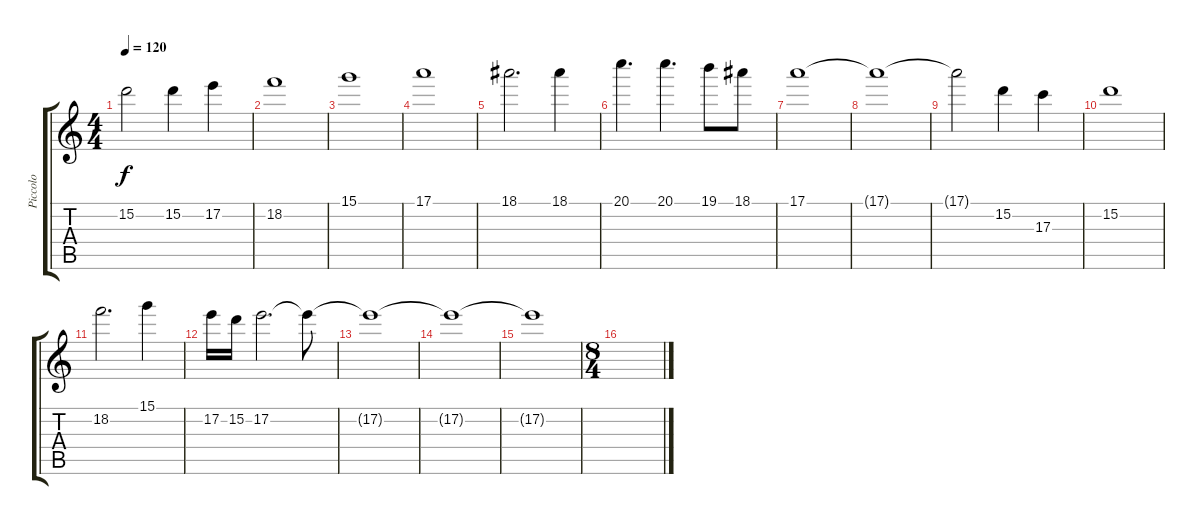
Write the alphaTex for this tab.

\track ("Piccolo" "Piccolo") {instrument piccolo}
\staff {score tabs}
\tuning (E5 B4 G4 D4 A3 E3) {hide}
\ts (4 4)
\tempo 120
\clef g2
\ks c
15.2{t}.2{dy f} 15.2.4 17.2.4 |
18.2.1 |
15.1.1 |
17.1.1 |
18.1.2{d} 18.1.4 |
20.1.4{d} 20.1.4{d} 19.1.8 18.1.8 |
17.1.1 |
17.1{t}.1 |
17.1{t}.2 15.2.4 17.3.4 |
15.2.1 |
18.2.2{d} 15.1.4 |
17.2.16 15.2.16 17.2.2{d} 17.2{t}.8 |
17.2{t}.1 |
17.2{t}.1 |
17.2{t}.1 |
\ts (8 4)
